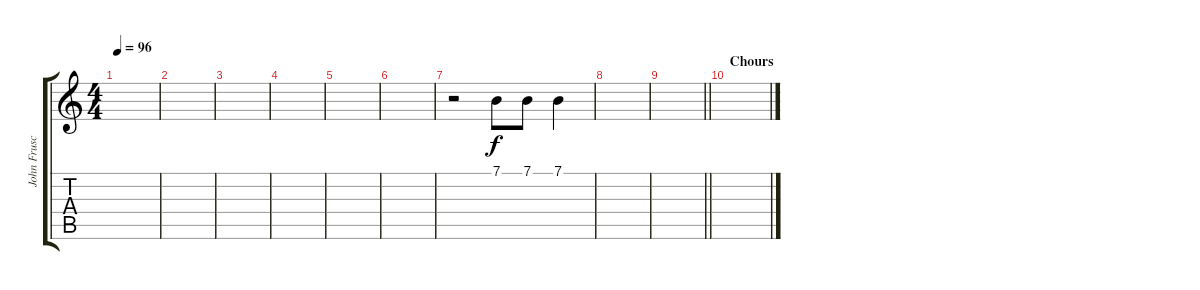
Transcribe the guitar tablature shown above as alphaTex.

\track ("John Frusciante (Vocals)" "John Frusc") {instrument clarinet}
\staff {score tabs}
\tuning (E4 B3 G3 D3 A2 E2) {hide}
\ts (4 4)
\tempo 96
\clef g2
\ks c
|
|
|
|
|
|
r.2 7.1.8 7.1.8 7.1.4 |
|
\barLineRight lightlight
|
\section ("" "Chours")
